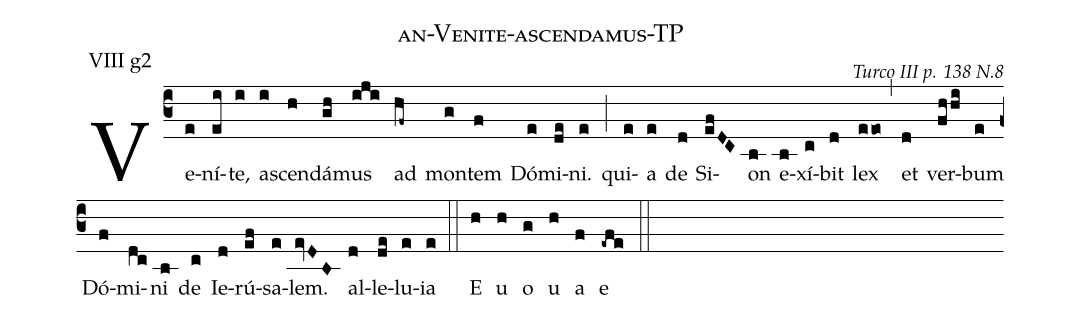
name: an-Venite-ascendamus-TP;
commentary: Turco III p. 138 N.8;
annotation: VIII g2;
%%
(c3) Ve(e)ní(ei)te,(i)
a(i)scen(h)dá(gh)mus(iji) ad(hf~) mon(g)tem(f) Dó(e)mi(de)ni.(e) (;)
qui(e)a(e) de(d) Si(efDC)on(b) e(b)xí(c)bit(d) lex(eeo) (,)
et(d) ver(fhhi)bum(e) Dó(f)mi(dc)ni(b) de(c) Ie(d)rú(ef)sa(e)lem.(evDB) al(d)le(de)lu(e)ia(e) (::) E(h) u(h) o(g) u(h) a(f) e(-efe) (::)
